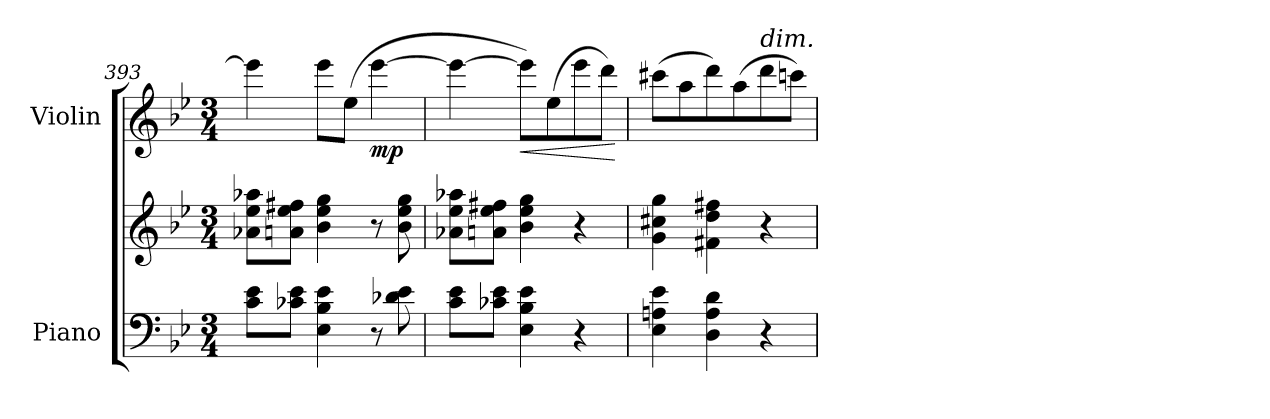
**kern	**kern	**kern	**dynam
*part2	*part2	*part1	*part1
*staff3	*staff2	*staff1	*staff1
*I"Piano	*	*I"Violin	*
*I'Pno.	*	*I'Vln.	*
*clefF4	*clefG2	*clefG2	*
*k[b-e-]	*k[b-e-]	*k[b-e-]	*
*M3/4	*M3/4	*M3/4	*
=393	=393	=393	=393
8c\ 8e-\L	8a-X\ 8ee-\ 8aa-X\L	4eee-\]	.
8c-X\ 8e-\J	8an\ 8ee-\ 8ff#X\J	.	.
4E-\ 4B-\ 4e-\	4b-\ 4ee-\ 4gg\	8eee-\L	.
*	*	*MM64	*
.	.	(8ee-\J	.
!	!	!	!LO:DY:b
8r	8r	[4eee-\	mp
8d-X\ 8e-\	8b-\ 8ee-\ 8gg\	.	.
!!LO:LB:g=z
=394	=394	=394	=394
8c\ 8e-\L	8a-X\ 8ee-\ 8aa-X\L	4eee-\_	.
8c-X\ 8e-\J	8an\ 8ee-\ 8ff#X\J	.	.
*	*	*MM60	*
!	!	!	!LO:HP:b
4E-\ 4B-\ 4e-\	4b-\ 4ee-\ 4gg\	8eee-\L])	<
.	.	(8ee-\	.
4r	4r	8eee-\	.
.	.	8ddd\J)	.
.	.	.	[
=395	=395	=395	=395
*	*	*MM64	*
4E-\ 4An\ 4e-\	4g\ 4cc#X\ 4gg\	(8ccc#X\L	.
.	.	8aa\	.
4D\ 4A\ 4d\	4f#X\ 4dd\ 4ff#X\	8ddd\)	.
.	.	(8aa\	.
!	!	!LO:TX:a:i:t=dim.	!
4r	4r	8ddd\	.
.	.	8cccn\J)	.
=	=	=	=
*-	*-	*-	*-
